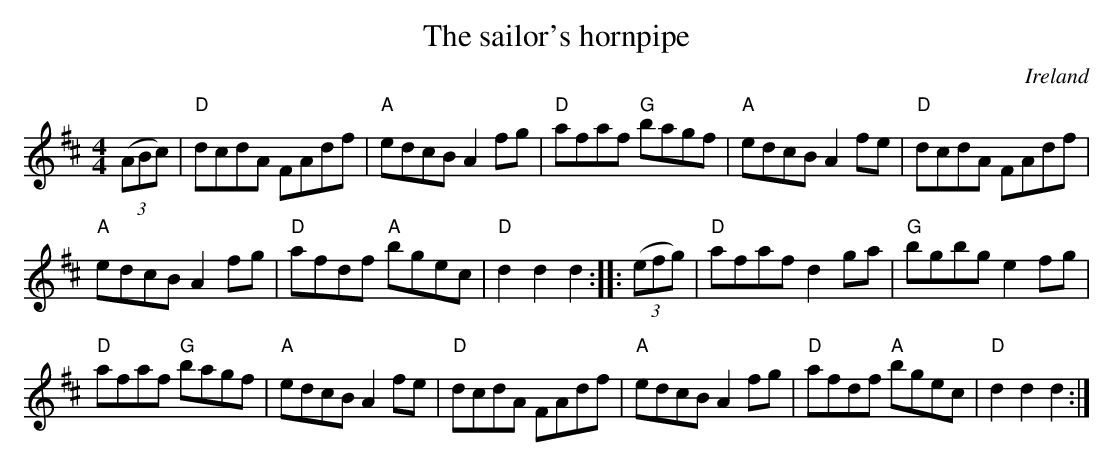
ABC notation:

X:1
T:The sailor's hornpipe
O:Ireland
M:4/4
L:1/8
K:D
(3(ABc)|\
"D"dcdA FAdf|"A"edcB A2fg|"D"afaf "G"bagf|"A"edcB A2fe|\
"D"dcdA FAdf|
"A"edcB A2fg|"D"afdf "A"bgec|"D"d2d2 d2:|\
|:(3(efg)|\
"D"afaf d2ga|"G"bgbg e2fg|
"D"afaf "G"bagf|"A"edcB A2fe|\
"D"dcdA FAdf|"A"edcB A2fg|"D"afdf "A"bgec|"D"d2d2 d2:|
